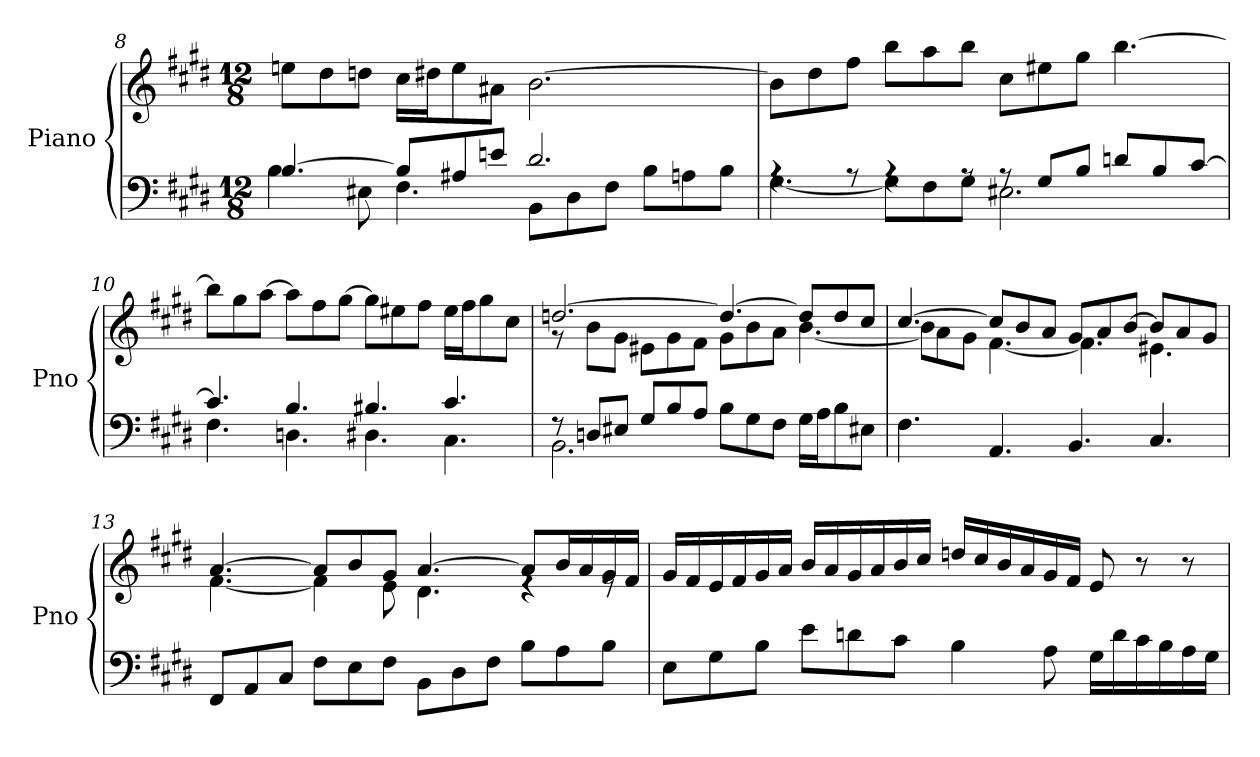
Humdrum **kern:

**kern	**kern
*part1	*part1
*staff2	*staff1
*I"Piano	*
*I'Pno	*
*clefF4	*clefG2
*k[f#c#g#d#]	*k[f#c#g#d#]
*M12/8	*M12/8
=8	=8
*^	*
[4.B/	4B\	8een\L
.	.	8dd#\
.	8E#X\	8ddn\J
8B/L]	4.F#\	16cc#\LL
.	.	16dd#X\J
8A#X/	.	8ee\
8en/J	.	8a#X\J
2.d#/	8BB\L	[2.b\
.	8D#\	.
.	8F#\J	.
.	8B\L	.
.	8An\	.
.	8B\J	.
!!LO:LB:g=z
=9	=9	=9
4rA	[4.G#\	8b\L]
.	.	8dd#\
8rA	.	8ff#\J
4rA	8G#\L]	8bb\L
.	8F#\	8aa\
8rA	8G#\J	8bb\J
8rA	2.E#X\	8cc#\L
8G#/L	.	8ee#X\
8B/J	.	8gg#\J
8dn/L	.	[4.bb\
8B/	.	.
[8c#/J	.	.
!!LO:PB:g=z
=10	=10	=10
4.c#/]	4.F#\	8bb\L]
.	.	8gg#\
.	.	[8aa\J
4.B/	4.Dn\	8aa\L]
.	.	8ff#\
.	.	[8gg#\J
4.B#X/	4.D#X\	8gg#\L]
.	.	8ee#X\
.	.	8ff#\J
4.c#/	4.C#\	16ee#\LL
.	.	16ff#\J
.	.	8gg#\
.	.	8cc#\J
=11	=11	=11
*	*	*^
8rF	2.BB\	[2.ddn/	8r
8Dn/L	.	.	8b\L
8E#X/J	.	.	8g#\J
8G#/L	.	.	8e#X\L
8B/	.	.	8g#\
8A/J	.	.	8f#\J
8B\L	4ryy	4.dd/_	8g#\L
8G#\	.	.	8b\
8F#\J	2ryy	.	8a\J
16G#\LL	.	8dd/L]	[4.b\
16A\J	.	.	.
8B\	.	8dd/	.
8E#X\J	.	8cc#/J	.
*v	*v	*	*
=12	=12	=12
4.F#\	[4.cc#/	8b\L]
.	.	8a\
.	.	8g#\J
4.AA/	8cc#/L]	[4.f#\
.	8b/	.
.	8a/J	.
4.BB/	8g#/L	4.f#\]
.	8a/	.
.	[8b/J	.
4.C#/	8b/L]	4.e#X\
.	8a/	.
.	8g#/J	.
!!LO:PB:g=z	!!
=13	=13	=13
8FF#/L	[4.a/	[4.f#\
8AA/	.	.
8C#/J	.	.
8F#\L	8a/L]	4f#\]
8E\	8b/	.
8F#\J	8g#/J	8e\
8BB\L	[4.a/	4.d#\
8D#\	.	.
8F#\J	.	.
8B\L	8a/L]	4re
8A\	16b/L	.
.	16a/	.
8B\J	16g#/	8re
.	16f#/JJ	.
*	*v	*v
=14	=14
8E\L	16g#/LL
.	16f#/
8G#\	16e/
.	16f#/
8B\J	16g#/
.	16a/JJ
8e\L	16b/LL
.	16a/
8dn\	16g#/
.	16a/
8c#\J	16b/
.	16cc#/JJ
4B\	16ddn/LL
.	16cc#/
.	16b/
.	16a/
8A\	16g#/
.	16f#/JJ
16G#\LL	8e/
16d\	.
16c#\	8r
16B\	.
16A\	8r
16G#\JJ	.
=	=
*-	*-
